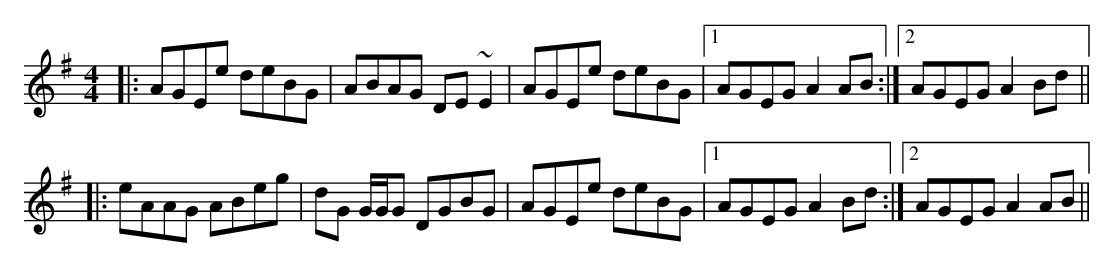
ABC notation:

X:1
M:4/4
K:Ador
|: AGEe deBG | ABAG DE ~E2 | AGEe deBG |1 AGEG A2 AB :|2 AGEG A2 Bd ||
|: eAAG ABeg | dG G/G/G DGBG | AGEe deBG |1 AGEG A2 Bd :|2 AGEG A2 AB ||
